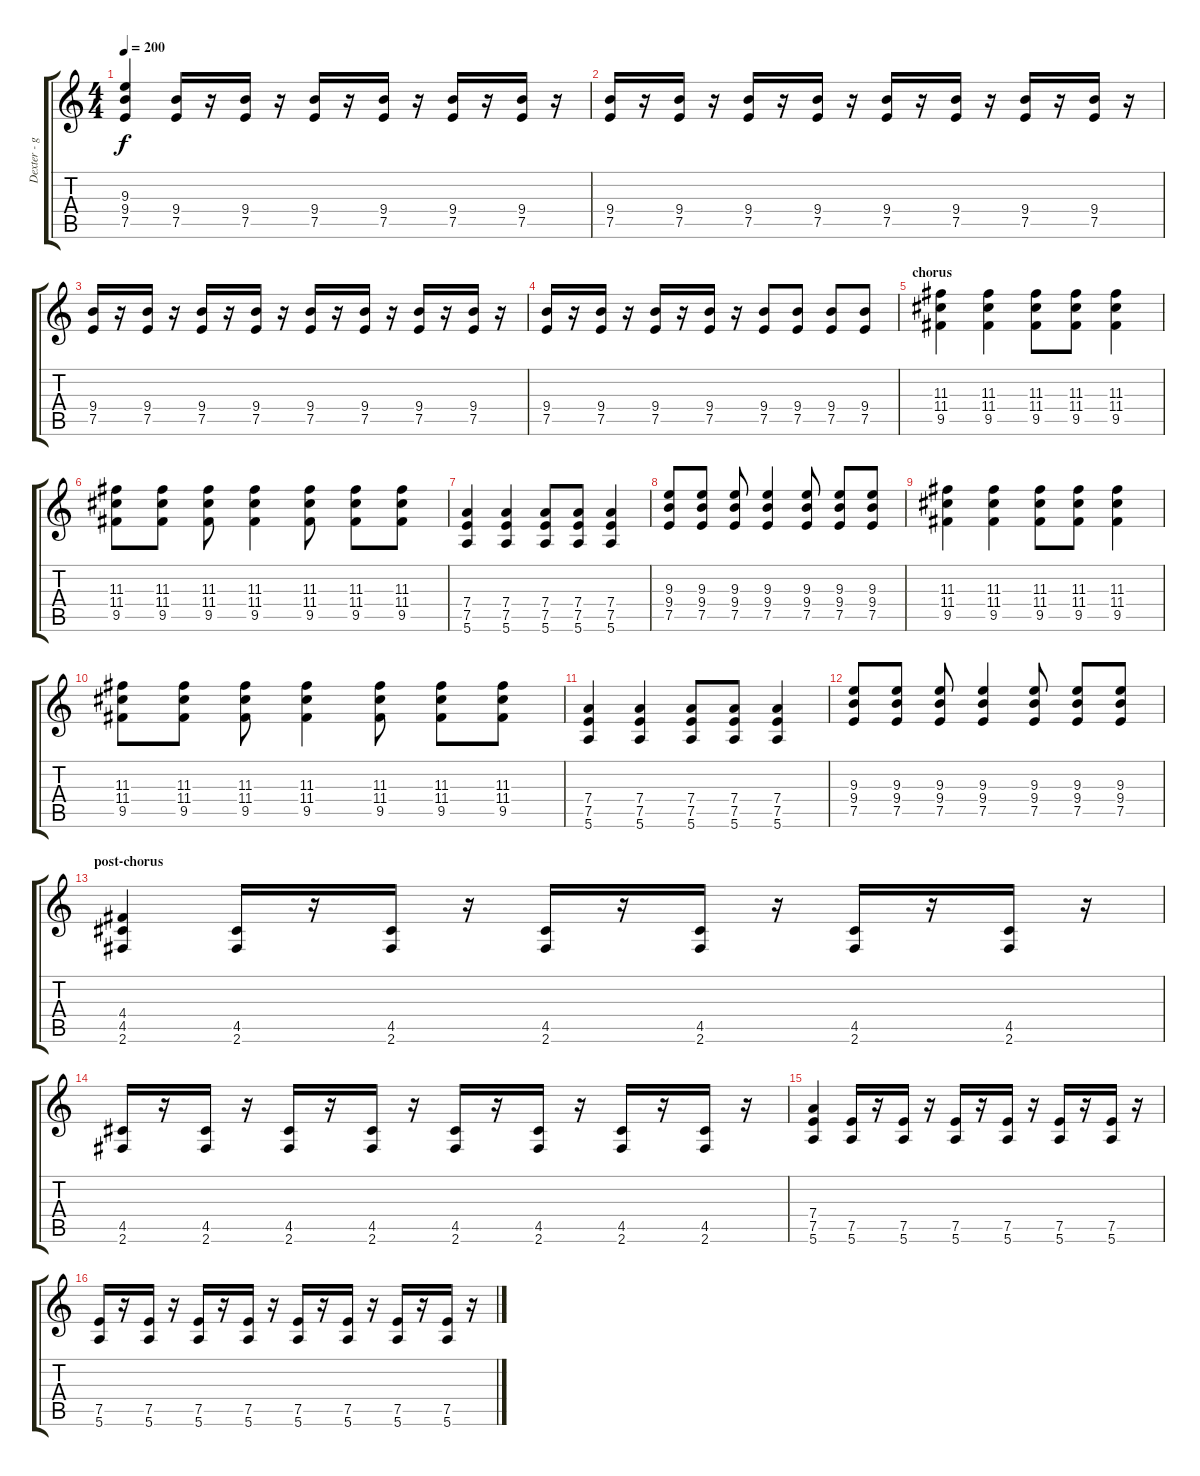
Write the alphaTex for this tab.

\track ("Dexter - guitar" "Dexter - g") {instrument distortionguitar}
\staff {score tabs}
\tuning (E4 B3 G3 D3 A2 E2) {hide}
\ts (4 4)
\tempo 200
\clef g2
\ks c
(9.3 9.4 7.5).4{dy f} (9.4 7.5).16 r.16 (9.4 7.5).16 r.16 (9.4 7.5).16 r.16 (9.4 7.5).16 r.16 (9.4 7.5).16 r.16 (9.4 7.5).16 r.16 |
(9.4 7.5).16 r.16 (9.4 7.5).16 r.16 (9.4 7.5).16 r.16 (9.4 7.5).16 r.16 (9.4 7.5).16 r.16 (9.4 7.5).16 r.16 (9.4 7.5).16 r.16 (9.4 7.5).16 r.16 |
(9.4 7.5).16 r.16 (9.4 7.5).16 r.16 (9.4 7.5).16 r.16 (9.4 7.5).16 r.16 (9.4 7.5).16 r.16 (9.4 7.5).16 r.16 (9.4 7.5).16 r.16 (9.4 7.5).16 r.16 |
(9.4 7.5).16 r.16 (9.4 7.5).16 r.16 (9.4 7.5).16 r.16 (9.4 7.5).16 r.16 (9.4 7.5).8 (9.4 7.5).8 (9.4 7.5).8 (9.4 7.5).8 |
\section ("" "chorus")
(11.3 11.4 9.5).4 (11.3 11.4 9.5).4 (11.3 11.4 9.5).8 (11.3 11.4 9.5).8 (11.3 11.4 9.5).4 |
(11.3 11.4 9.5).8 (11.3 11.4 9.5).8 (11.3 11.4 9.5).8 (11.3 11.4 9.5).4 (11.3 11.4 9.5).8 (11.3 11.4 9.5).8 (11.3 11.4 9.5).8 |
(7.4 7.5 5.6).4 (7.4 7.5 5.6).4 (7.4 7.5 5.6).8 (7.4 7.5 5.6).8 (7.4 7.5 5.6).4 |
(9.3 9.4 7.5).8 (9.3 9.4 7.5).8 (9.3 9.4 7.5).8 (9.3 9.4 7.5).4 (9.3 9.4 7.5).8 (9.3 9.4 7.5).8 (9.3 9.4 7.5).8 |
(11.3 11.4 9.5).4 (11.3 11.4 9.5).4 (11.3 11.4 9.5).8 (11.3 11.4 9.5).8 (11.3 11.4 9.5).4 |
(11.3 11.4 9.5).8 (11.3 11.4 9.5).8 (11.3 11.4 9.5).8 (11.3 11.4 9.5).4 (11.3 11.4 9.5).8 (11.3 11.4 9.5).8 (11.3 11.4 9.5).8 |
(7.4 7.5 5.6).4 (7.4 7.5 5.6).4 (7.4 7.5 5.6).8 (7.4 7.5 5.6).8 (7.4 7.5 5.6).4 |
(9.3 9.4 7.5).8 (9.3 9.4 7.5).8 (9.3 9.4 7.5).8 (9.3 9.4 7.5).4 (9.3 9.4 7.5).8 (9.3 9.4 7.5).8 (9.3 9.4 7.5).8 |
\section ("" "post-chorus")
(4.4 4.5 2.6).4 (4.5 2.6).16 r.16 (4.5 2.6).16 r.16 (4.5 2.6).16 r.16 (4.5 2.6).16 r.16 (4.5 2.6).16 r.16 (4.5 2.6).16 r.16 |
(4.5 2.6).16 r.16 (4.5 2.6).16 r.16 (4.5 2.6).16 r.16 (4.5 2.6).16 r.16 (4.5 2.6).16 r.16 (4.5 2.6).16 r.16 (4.5 2.6).16 r.16 (4.5 2.6).16 r.16 |
(7.4 7.5 5.6).4 (7.5 5.6).16 r.16 (7.5 5.6).16 r.16 (7.5 5.6).16 r.16 (7.5 5.6).16 r.16 (7.5 5.6).16 r.16 (7.5 5.6).16 r.16 |
(7.5 5.6).16 r.16 (7.5 5.6).16 r.16 (7.5 5.6).16 r.16 (7.5 5.6).16 r.16 (7.5 5.6).16 r.16 (7.5 5.6).16 r.16 (7.5 5.6).16 r.16 (7.5 5.6).16 r.16
